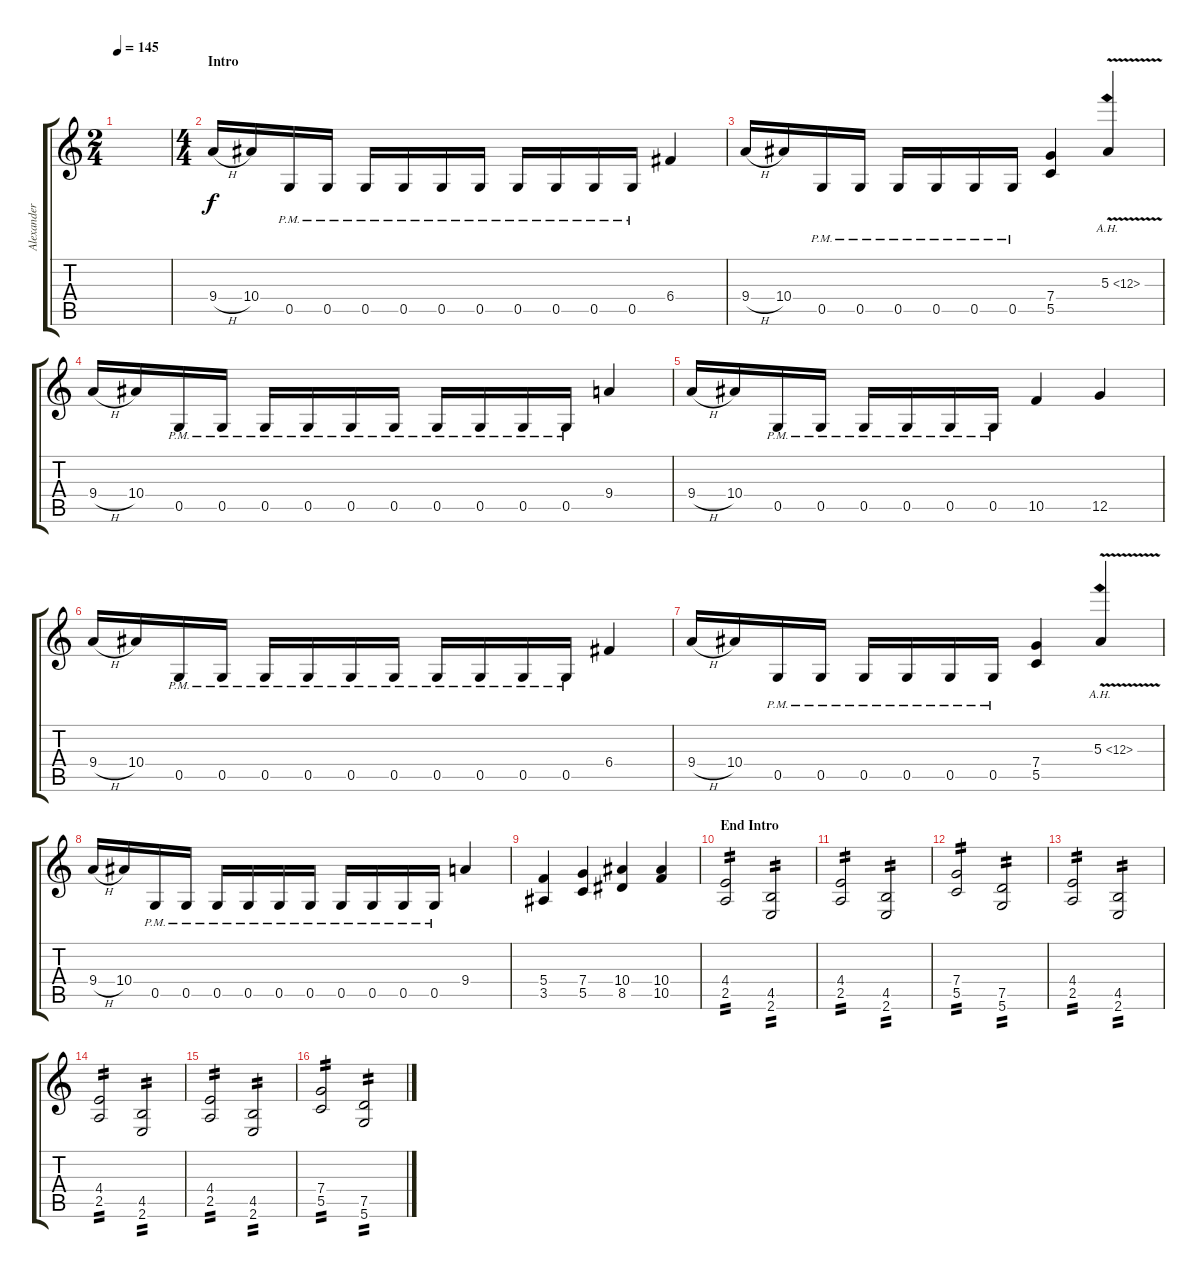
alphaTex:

\track ("Alexander Kuoppala" "Alexander ") {instrument distortionguitar}
\staff {score tabs}
\tuning (D4 A3 F3 C3 G2 D2) {hide}
\ts (2 4)
\tempo 145
\clef g2
\ks c
|
\ts (4 4)
\section ("" "Intro")
9.4{h}.16 10.4.16 0.5{pm}.16 0.5{pm}.16 0.5{pm}.16 0.5{pm}.16 0.5{pm}.16 0.5{pm}.16 0.5{pm}.16 0.5{pm}.16 0.5{pm}.16 0.5{pm}.16 6.4.4 |
9.4{h}.16 10.4.16 0.5{pm}.16 0.5{pm}.16 0.5{pm}.16 0.5{pm}.16 0.5{pm}.16 0.5{pm}.16 (7.4 5.5).4 5.3{ah 7 v}.4 |
9.4{h}.16 10.4.16 0.5{pm}.16 0.5{pm}.16 0.5{pm}.16 0.5{pm}.16 0.5{pm}.16 0.5{pm}.16 0.5{pm}.16 0.5{pm}.16 0.5{pm}.16 0.5{pm}.16 9.4.4 |
9.4{h}.16 10.4.16 0.5{pm}.16 0.5{pm}.16 0.5{pm}.16 0.5{pm}.16 0.5{pm}.16 0.5{pm}.16 10.5.4 12.5.4 |
9.4{h}.16 10.4.16 0.5{pm}.16 0.5{pm}.16 0.5{pm}.16 0.5{pm}.16 0.5{pm}.16 0.5{pm}.16 0.5{pm}.16 0.5{pm}.16 0.5{pm}.16 0.5{pm}.16 6.4.4 |
9.4{h}.16 10.4.16 0.5{pm}.16 0.5{pm}.16 0.5{pm}.16 0.5{pm}.16 0.5{pm}.16 0.5{pm}.16 (7.4 5.5).4 5.3{ah 7 v}.4 |
9.4{h}.16 10.4.16 0.5{pm}.16 0.5{pm}.16 0.5{pm}.16 0.5{pm}.16 0.5{pm}.16 0.5{pm}.16 0.5{pm}.16 0.5{pm}.16 0.5{pm}.16 0.5{pm}.16 9.4.4 |
(5.4 3.5).4 (7.4 5.5).4 (10.4 8.5).4 (10.4 10.5).4 |
\section ("" "End Intro")
(4.4 2.5).2{tp 2} (4.5 2.6).2{tp 2} |
(4.4 2.5).2{tp 2} (4.5 2.6).2{tp 2} |
(7.4 5.5).2{tp 2} (7.5 5.6).2{tp 2} |
(4.4 2.5).2{tp 2} (4.5 2.6).2{tp 2} |
(4.4 2.5).2{tp 2} (4.5 2.6).2{tp 2} |
(4.4 2.5).2{tp 2} (4.5 2.6).2{tp 2} |
(7.4 5.5).2{tp 2} (7.5 5.6).2{tp 2}
